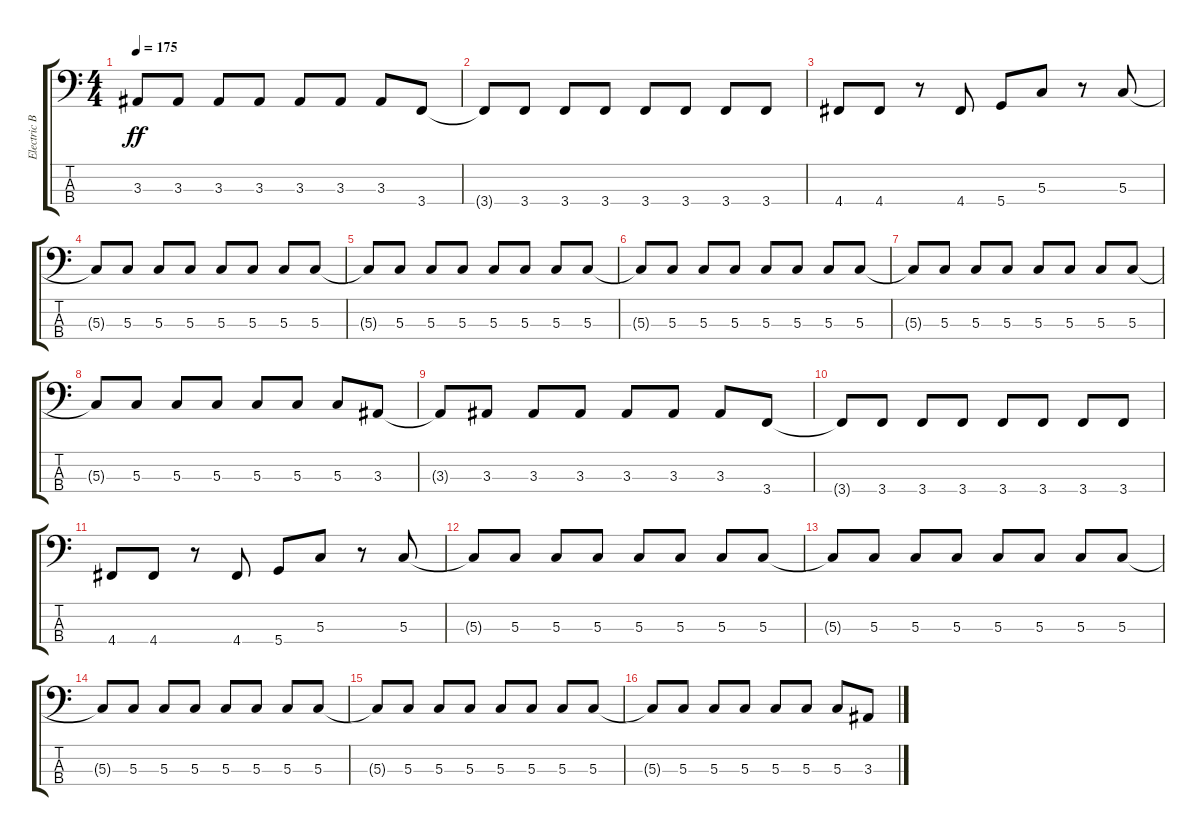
\track ("Electric Bass" "Electric B") {instrument electricbassfinger}
\staff {score tabs}
\tuning (F2 C2 G1 D1) {hide}
\ts (4 4)
\tempo 175
\clef f4
\ks c
3.3{t}.8{dy ff} 3.3.8 3.3.8 3.3.8 3.3.8 3.3.8 3.3.8 3.4.8 |
3.4{t}.8 3.4.8 3.4.8 3.4.8 3.4.8 3.4.8 3.4.8 3.4.8 |
4.4.8 4.4.8 r.8 4.4.8 5.4.8 5.3.8 r.8 5.3.8 |
5.3{t}.8 5.3.8 5.3.8 5.3.8 5.3.8 5.3.8 5.3.8 5.3.8 |
5.3{t}.8 5.3.8 5.3.8 5.3.8 5.3.8 5.3.8 5.3.8 5.3.8 |
5.3{t}.8 5.3.8 5.3.8 5.3.8 5.3.8 5.3.8 5.3.8 5.3.8 |
5.3{t}.8 5.3.8 5.3.8 5.3.8 5.3.8 5.3.8 5.3.8 5.3.8 |
5.3{t}.8 5.3.8 5.3.8 5.3.8 5.3.8 5.3.8 5.3.8 3.3.8 |
3.3{t}.8 3.3.8 3.3.8 3.3.8 3.3.8 3.3.8 3.3.8 3.4.8 |
3.4{t}.8 3.4.8 3.4.8 3.4.8 3.4.8 3.4.8 3.4.8 3.4.8 |
4.4.8 4.4.8 r.8 4.4.8 5.4.8 5.3.8 r.8 5.3.8 |
5.3{t}.8 5.3.8 5.3.8 5.3.8 5.3.8 5.3.8 5.3.8 5.3.8 |
5.3{t}.8 5.3.8 5.3.8 5.3.8 5.3.8 5.3.8 5.3.8 5.3.8 |
5.3{t}.8 5.3.8 5.3.8 5.3.8 5.3.8 5.3.8 5.3.8 5.3.8 |
5.3{t}.8 5.3.8 5.3.8 5.3.8 5.3.8 5.3.8 5.3.8 5.3.8 |
5.3{t}.8 5.3.8 5.3.8 5.3.8 5.3.8 5.3.8 5.3.8 3.3.8
